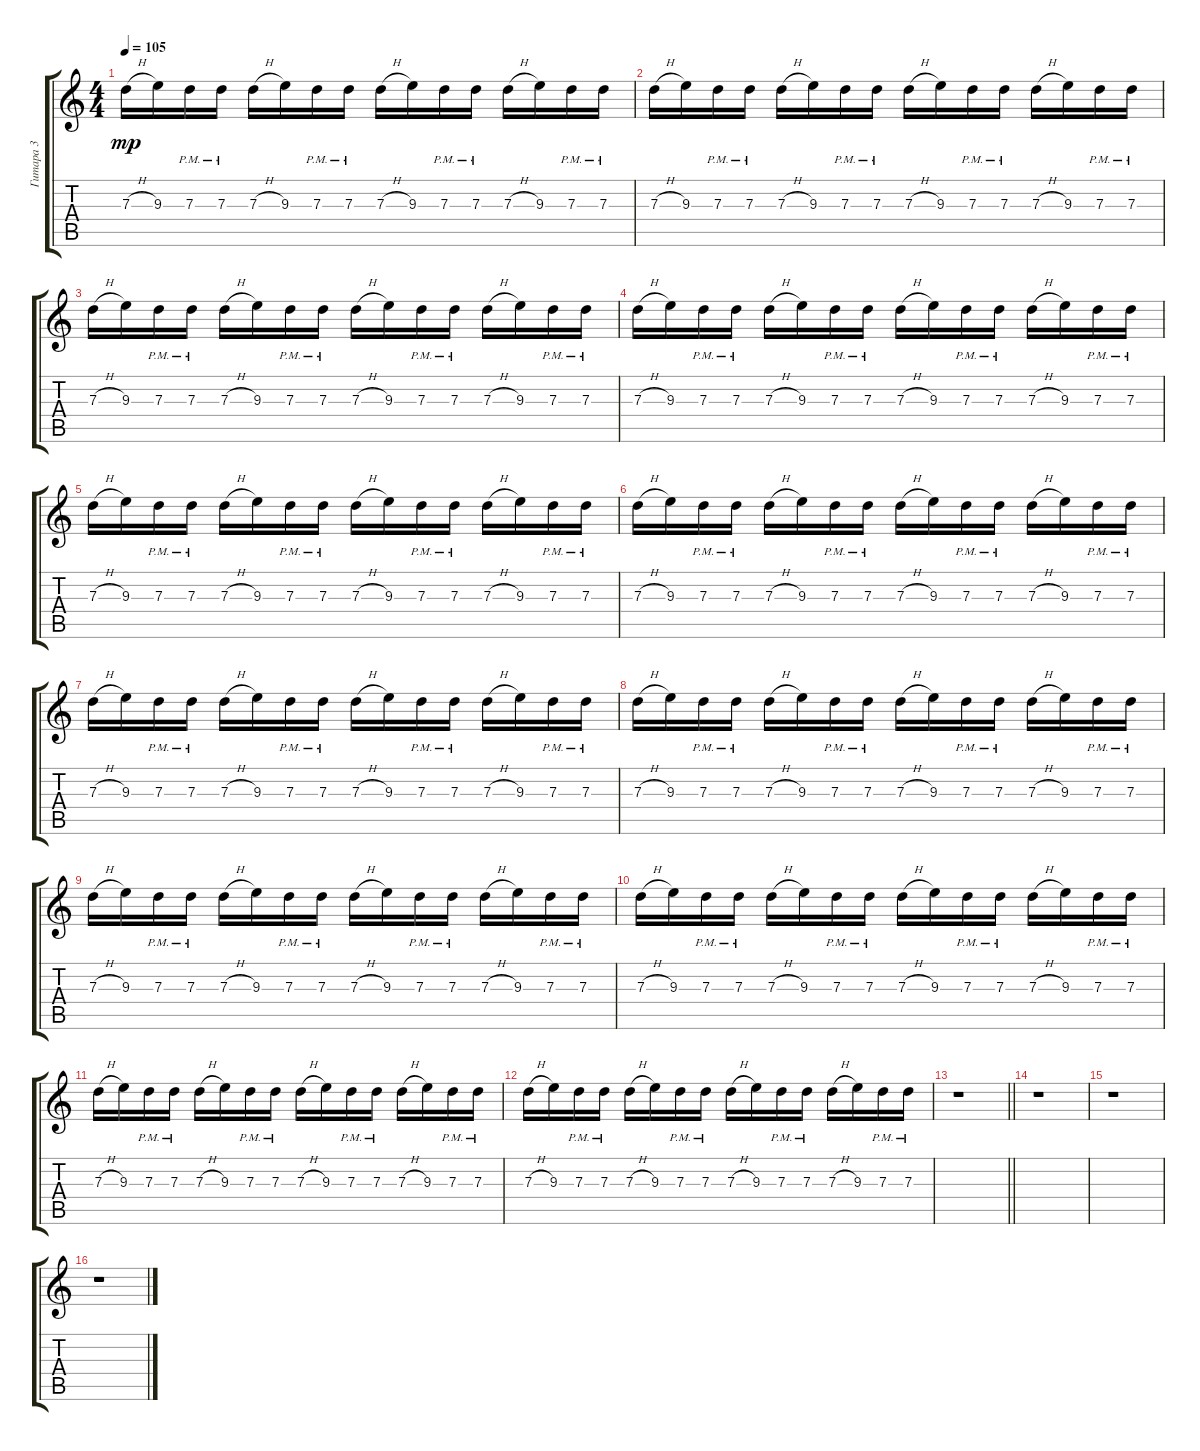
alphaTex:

\track ("Гитара 3" "Гитара 3") {instrument overdrivenguitar}
\staff {score tabs}
\tuning (E4 B3 G3 D3 A2 E2) {hide}
\ts (4 4)
\tempo 105
\clef g2
\ks c
7.3{h}.16{dy mp} 9.3.16 7.3{pm}.16 7.3{pm}.16 7.3{h}.16 9.3.16 7.3{pm}.16 7.3{pm}.16 7.3{h}.16 9.3.16 7.3{pm}.16 7.3{pm}.16 7.3{h}.16 9.3.16 7.3{pm}.16 7.3{pm}.16 |
7.3{h}.16 9.3.16 7.3{pm}.16 7.3{pm}.16 7.3{h}.16 9.3.16 7.3{pm}.16 7.3{pm}.16 7.3{h}.16 9.3.16 7.3{pm}.16 7.3{pm}.16 7.3{h}.16 9.3.16 7.3{pm}.16 7.3{pm}.16 |
7.3{h}.16 9.3.16 7.3{pm}.16 7.3{pm}.16 7.3{h}.16 9.3.16 7.3{pm}.16 7.3{pm}.16 7.3{h}.16 9.3.16 7.3{pm}.16 7.3{pm}.16 7.3{h}.16 9.3.16 7.3{pm}.16 7.3{pm}.16 |
7.3{h}.16 9.3.16 7.3{pm}.16 7.3{pm}.16 7.3{h}.16 9.3.16 7.3{pm}.16 7.3{pm}.16 7.3{h}.16 9.3.16 7.3{pm}.16 7.3{pm}.16 7.3{h}.16 9.3.16 7.3{pm}.16 7.3{pm}.16 |
7.3{h}.16 9.3.16 7.3{pm}.16 7.3{pm}.16 7.3{h}.16 9.3.16 7.3{pm}.16 7.3{pm}.16 7.3{h}.16 9.3.16 7.3{pm}.16 7.3{pm}.16 7.3{h}.16 9.3.16 7.3{pm}.16 7.3{pm}.16 |
7.3{h}.16 9.3.16 7.3{pm}.16 7.3{pm}.16 7.3{h}.16 9.3.16 7.3{pm}.16 7.3{pm}.16 7.3{h}.16 9.3.16 7.3{pm}.16 7.3{pm}.16 7.3{h}.16 9.3.16 7.3{pm}.16 7.3{pm}.16 |
7.3{h}.16 9.3.16 7.3{pm}.16 7.3{pm}.16 7.3{h}.16 9.3.16 7.3{pm}.16 7.3{pm}.16 7.3{h}.16 9.3.16 7.3{pm}.16 7.3{pm}.16 7.3{h}.16 9.3.16 7.3{pm}.16 7.3{pm}.16 |
7.3{h}.16 9.3.16 7.3{pm}.16 7.3{pm}.16 7.3{h}.16 9.3.16 7.3{pm}.16 7.3{pm}.16 7.3{h}.16 9.3.16 7.3{pm}.16 7.3{pm}.16 7.3{h}.16 9.3.16 7.3{pm}.16 7.3{pm}.16 |
7.3{h}.16 9.3.16 7.3{pm}.16 7.3{pm}.16 7.3{h}.16 9.3.16 7.3{pm}.16 7.3{pm}.16 7.3{h}.16 9.3.16 7.3{pm}.16 7.3{pm}.16 7.3{h}.16 9.3.16 7.3{pm}.16 7.3{pm}.16 |
7.3{h}.16 9.3.16 7.3{pm}.16 7.3{pm}.16 7.3{h}.16 9.3.16 7.3{pm}.16 7.3{pm}.16 7.3{h}.16 9.3.16 7.3{pm}.16 7.3{pm}.16 7.3{h}.16 9.3.16 7.3{pm}.16 7.3{pm}.16 |
7.3{h}.16 9.3.16 7.3{pm}.16 7.3{pm}.16 7.3{h}.16 9.3.16 7.3{pm}.16 7.3{pm}.16 7.3{h}.16 9.3.16 7.3{pm}.16 7.3{pm}.16 7.3{h}.16 9.3.16 7.3{pm}.16 7.3{pm}.16 |
7.3{h}.16 9.3.16 7.3{pm}.16 7.3{pm}.16 7.3{h}.16 9.3.16 7.3{pm}.16 7.3{pm}.16 7.3{h}.16 9.3.16 7.3{pm}.16 7.3{pm}.16 7.3{h}.16 9.3.16 7.3{pm}.16 7.3{pm}.16 |
\barLineRight lightlight
r.1 |
r.1 |
r.1 |
r.1
